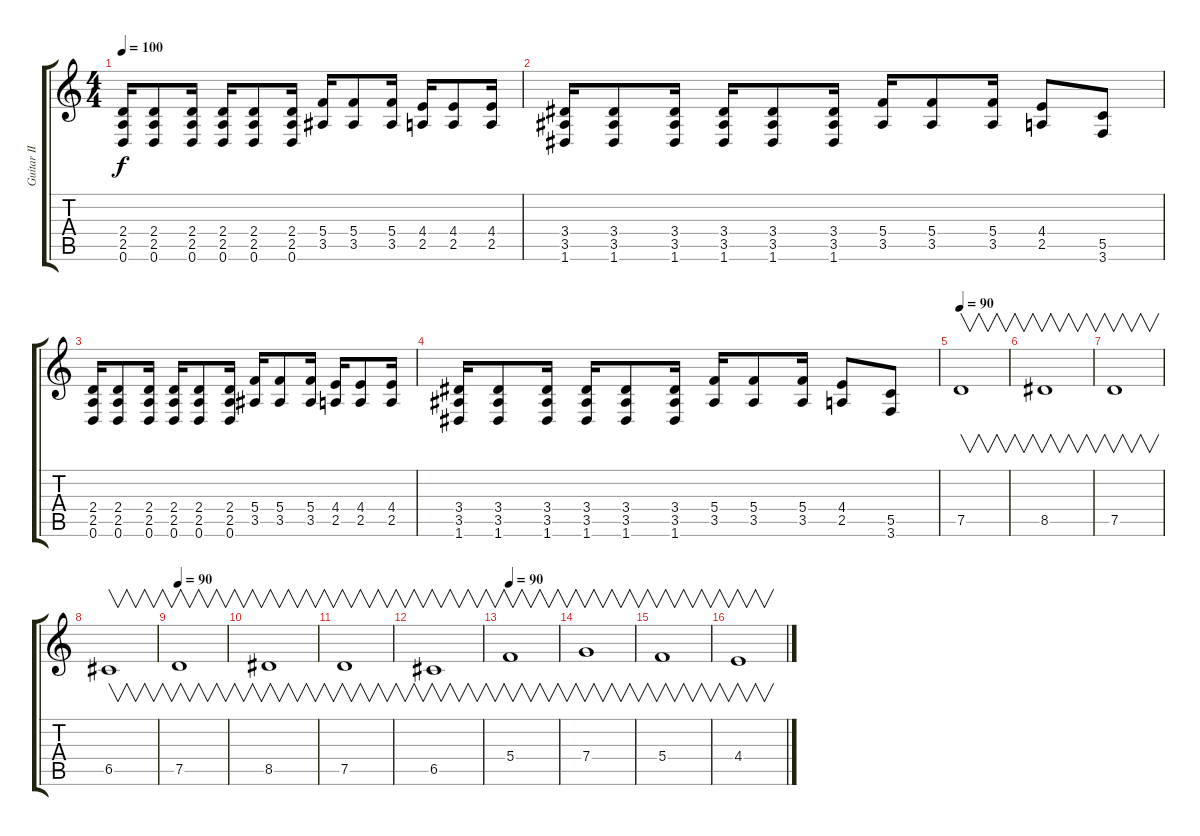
\track ("Guitar II" "Guitar II") {instrument distortionguitar}
\staff {score tabs}
\tuning (D4 A3 F3 C3 G2 D2) {hide}
\ts (4 4)
\tempo 100
\clef g2
\ks c
(2.4 2.5 0.6).16{dy f} (2.4 2.5 0.6).8 (2.4 2.5 0.6).16 (2.4 2.5 0.6).16 (2.4 2.5 0.6).8 (2.4 2.5 0.6).16 (5.4 3.5).16 (5.4 3.5).8 (5.4 3.5).16 (4.4 2.5).16 (4.4 2.5).8 (4.4 2.5).16 |
(3.4 3.5 1.6).16 (3.4 3.5 1.6).8 (3.4 3.5 1.6).16 (3.4 3.5 1.6).16 (3.4 3.5 1.6).8 (3.4 3.5 1.6).16 (5.4 3.5).16 (5.4 3.5).8 (5.4 3.5).16 (4.4 2.5).8 (5.5 3.6).8 |
(2.4 2.5 0.6).16 (2.4 2.5 0.6).8 (2.4 2.5 0.6).16 (2.4 2.5 0.6).16 (2.4 2.5 0.6).8 (2.4 2.5 0.6).16 (5.4 3.5).16 (5.4 3.5).8 (5.4 3.5).16 (4.4 2.5).16 (4.4 2.5).8 (4.4 2.5).16 |
(3.4 3.5 1.6).16 (3.4 3.5 1.6).8 (3.4 3.5 1.6).16 (3.4 3.5 1.6).16 (3.4 3.5 1.6).8 (3.4 3.5 1.6).16 (5.4 3.5).16 (5.4 3.5).8 (5.4 3.5).16 (4.4 2.5).8 (5.5 3.6).8 |
\tempo 90
7.5.1{v} |
8.5.1{v} |
7.5.1{v} |
6.5.1{v} |
\tempo 90
7.5.1{v} |
8.5.1{v} |
7.5.1{v} |
6.5.1{v} |
\tempo 90
5.4.1{v} |
7.4.1{v} |
5.4.1{v} |
4.4.1{v}
